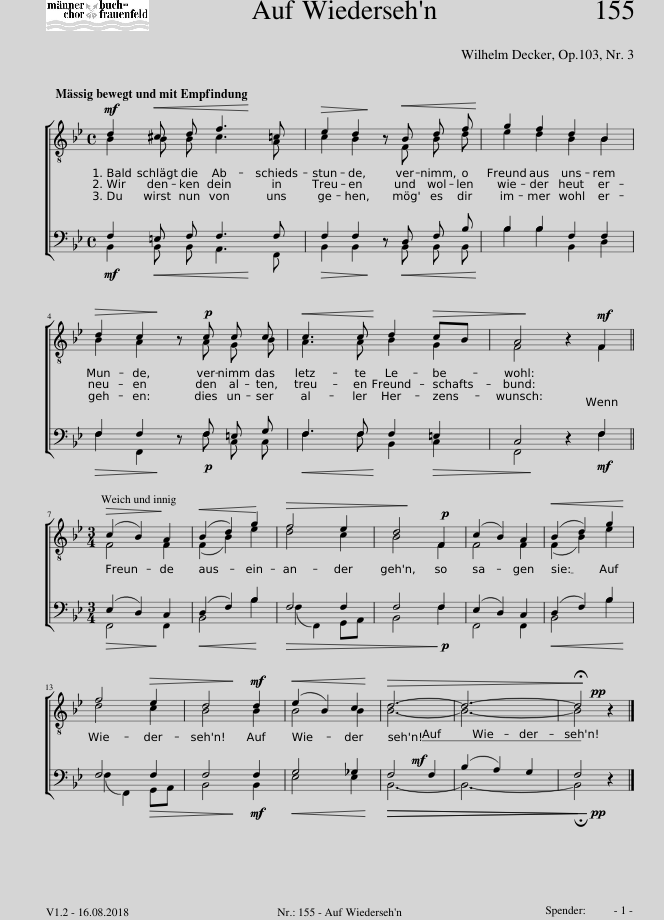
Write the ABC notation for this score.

X:1
%%score { ( 1 2 ) | ( 3 4 ) } 5 6 7 8
L:1/8
Q:1/4=96
M:4/4
I:linebreak $
K:Bb
V:1 treble-8
V:2 treble-8
V:3 bass
V:4 bass
V:5 treble-8
V:6 treble-8
V:7 bass
V:8 bass
V:1
!mf!!mf! d2!<(!!<(! ^c d f3!<)!!<)! =c |!>(!!>(! e2 d2!>)!!>)! z!<(!!<(! B d f!<)!!<)! | g2 f2 d2 B2 |$!>(!!>(! d2 c2!>)!!>)! z!p!!p! c c c |!<(!!<(! c3 c!<)!!<)! d2!>(!!>(! cB | %5
 A4!>)!!>)! z2!mf!!mf! F2 ||$[M:3/4]!>(!!>(! (c2 B2) A2!>)!!>)! |!<(!!<(! (B2 d2) g2!<)!!<)! |!>(!!>(! f4 e2 | d4!>)!!>)!!p!!p! F2 | %10
 (c2 B2) A2 |!<(!!<(! (B2 d2) g2!<)!!<)! |$ f4!>(!!>(! e2 | d4!>)!!>)!!mf!!mf! d2 |!<(!!<(! (e2 B2) c2!<)!!<)! | %15
!>(!!>(!!>(! d6-!mf! | d6- | !fermata!d4!>)!!>)!!>)!!pp!!pp!!pp! z2 |] %18
V:2
 B2 B B ^c3 A | c2 B2 x F B d | e2 d2 B2 B2 |$ B2 A2 x A G B | A3 A B2 G2 | %5
 F4 x2 F2 ||$[M:3/4] F4 F2 | (F2 B2) e2 | d4 c2 | B4 F2 | %10
 F4 F2 | (F2 B2) e2 |$ d4 c2 | B4 B2 | B4 B2 | %15
 B6- | B6- | !fermata!B4 x2 |] %18
V:3
!mf! F,2!<(! =E, F, F,3!<)! F, |!>(! F,2 F,2!>)! z!<(! D, F, B,!<)! | B,2 B,2 F,2 F,2 |$!>(! F,2 F,2!>)! z!p! F, =E, G, |!<(! F,3 F,!<)! F,2!>(! =E,2 | %5
 C,4!>)! z2!mf! F,2 ||$[M:3/4]!>(! (E,2 D,2) C,2!>)! |!<(! (D,2 F,2) B,2!<)! |!>(! F,4 F,2 | F,4!>)!!p! F,2 | %10
 (E,2 D,2) C,2 |!<(! (D,2 F,2) B,2!<)! |$ F,4!>(! F,2 | F,4!>)!!mf! F,2 |!<(! G,4 _G,2!<)! | %15
!>(!!>(! F,4!mf! F,2 | (B,2 A,2) G,2 | !fermata!F,4!>)!!>)!!pp!!pp! z2 |] %18
V:4
 B,,2 B,, B,, A,,3 F,, | B,,2 B,,2 x B,, B,, B,, | B,2 B,2 B,,2 D,2 |$ F,2 F,,2 x F, C, C, | F,3 F, B,,2 C,2 | %5
 F,,4 x2 F,2 ||$[M:3/4] F,,4 F,,2 | B,,4 B,2 | (F,2 F,,2) G,,A,, | B,,4 F,2 | %10
 F,,4 F,,2 | B,,4 B,2 |$ (F,2 F,,2) G,,A,, | B,,4 B,,2 | E,4 E,2 | %15
 B,,6- | B,,6- | !fermata!B,,4 x2 |] %18
V:5
!mf! d2!<(! ^c d!f! f3!<)! =c |!>(! e2!mf! d2!>)! z!<(! B d f!<)! | g2 f2 d2 B2 |$!>(! d2 c2!>)! z!p! c c c |!<(! c3 c!<)!!mp! d2!>(! c B | %5
!p! A4!>)! z2!mf! F2 ||$[M:3/4]!>(! (c2 B2)!mp! A2!>)! |!<(! (B2 d2) g2!<)! |!mf!!>(! f4 e2 | d4!>)!!p! F2 | %10
 (c2 B2) A2 |!<(! (B2 d2) g2!<)! |$!mp! f4!>(! e2 |!p! d4!>)!!mf! d2 |!<(! (e2 B2) c2!<)! | %15
!>(! d6- | d6- | !fermata!d4!>)!!pp! z2 |] %18
V:6
!mf! B2!<(! B B!f! c3!<)! A |!>(! c2!mf! B2!>)! z!<(! F B d!<)! | e2 d2 B2 B2 |$!>(! B2 A2!>)! z!p! A G B |!<(! A3 A!<)!!mp! B2!>(! G2 | %5
!p! F4!>)! z2!mf! F2 ||$[M:3/4]!>(! F4!mp! F2!>)! |!<(! (F2 B2) e2!<)! |!mf!!>(! d4 c2 | B4!>)!!p! F2 | %10
 F4 F2 |!<(! (F2 B2) e2!<)! |$!mp! d4!>(! c2 |!p! B4!>)!!mf! B2 |!<(! B4 B2!<)! | %15
!>(!!>(! B6- | B6- | !fermata!B4!>)!!>)!!pp!!pp! z2 |] %18
V:7
!mf! F,2!<(! =E, F,!f! F,3!<)! F, |!>(! F,2!mf! F,2!>)! z!<(! D, F, B,!<)! | B,2 B,2 F,2 F,2 |$!>(! F,2 F,2!>)! z!p! F, =E, G, |!<(! F,3 F,!<)!!mp! F,2!>(! =E,2 | %5
!p! C,4!>)! z2!mf! F,2 ||$[M:3/4]!>(! (E,2 D,2)!mp! C,2!>)! |!<(! (D,2 F,2) B,2!<)! |!mf!!>(! F,4 F,2 | F,4!>)!!p! F,2 | %10
 (E,2 D,2) C,2 |!<(! (D,2 F,2) B,2!<)! |$!mp! F,4!>(! F,2 |!p! F,4!>)!!mf! F,2 |!<(! G,4 _G,2!<)! | %15
!>(!!>(! F,4!mf! F,2 | (B,2 A,2) G,2 | !fermata!F,4!>)!!>)!!pp!!pp! z2 |] %18
V:8
!mf! B,,2!<(! B,, B,,!f! A,,3!<)! F,, |!>(! B,,2!mf! B,,2!>)! z!<(! B,, B,, B,,!<)! | B,2 B,2 B,,2 D,2 |$!>(! F,2 F,,2!>)! z!p! F, C, C, |!<(! F,3 F,!<)!!mp! B,,2!>(! C,2 | %5
!p! F,,4!>)! z2!mf! F,2 ||$[M:3/4]!>(! F,,4!mp! F,,2!>)! |!<(! B,,4 B,2!<)! |!mf!!>(! (F,2 F,,2) G,, A,, | B,,4!>)!!p! F,2 | %10
 F,,4 F,,2 |!<(! B,,4 B,2!<)! |$!mp! (F,2 F,,2)!>(! G,, A,, |!p! B,,4!>)!!mf! B,,2 |!<(! E,4 E,2!<)! | %15
!>(! B,,6- | B,,6- | !fermata!B,,4!>)!!pp! z2 |] %18
